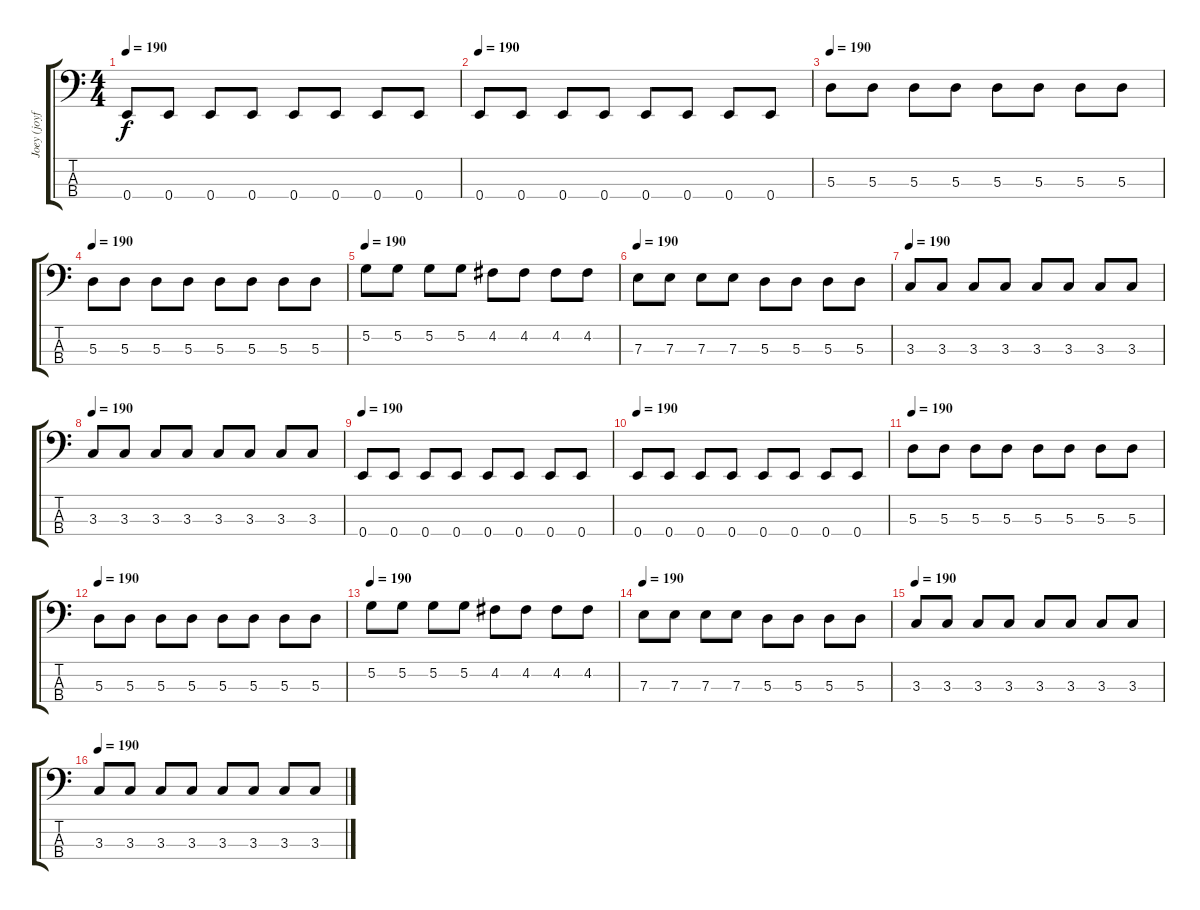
\track ("Joey (joyfull) De Maio" "Joey (joyf") {instrument electricbasspick}
\staff {score tabs}
\tuning (G2 D2 A1 E1) {hide}
\ts (4 4)
\tempo 190
\clef f4
\ks c
0.4.8{dy f} 0.4.8 0.4.8 0.4.8 0.4.8 0.4.8 0.4.8 0.4.8 |
\tempo 190
0.4.8 0.4.8 0.4.8 0.4.8 0.4.8 0.4.8 0.4.8 0.4.8 |
\tempo 190
5.3.8 5.3.8 5.3.8 5.3.8 5.3.8 5.3.8 5.3.8 5.3.8 |
\tempo 190
5.3.8 5.3.8 5.3.8 5.3.8 5.3.8 5.3.8 5.3.8 5.3.8 |
\tempo 190
5.2.8 5.2.8 5.2.8 5.2.8 4.2.8 4.2.8 4.2.8 4.2.8 |
\tempo 190
7.3.8 7.3.8 7.3.8 7.3.8 5.3.8 5.3.8 5.3.8 5.3.8 |
\tempo 190
3.3.8 3.3.8 3.3.8 3.3.8 3.3.8 3.3.8 3.3.8 3.3.8 |
\tempo 190
3.3.8 3.3.8 3.3.8 3.3.8 3.3.8 3.3.8 3.3.8 3.3.8 |
\tempo 190
0.4.8 0.4.8 0.4.8 0.4.8 0.4.8 0.4.8 0.4.8 0.4.8 |
\tempo 190
0.4.8 0.4.8 0.4.8 0.4.8 0.4.8 0.4.8 0.4.8 0.4.8 |
\tempo 190
5.3.8 5.3.8 5.3.8 5.3.8 5.3.8 5.3.8 5.3.8 5.3.8 |
\tempo 190
5.3.8 5.3.8 5.3.8 5.3.8 5.3.8 5.3.8 5.3.8 5.3.8 |
\tempo 190
5.2.8 5.2.8 5.2.8 5.2.8 4.2.8 4.2.8 4.2.8 4.2.8 |
\tempo 190
7.3.8 7.3.8 7.3.8 7.3.8 5.3.8 5.3.8 5.3.8 5.3.8 |
\tempo 190
3.3.8 3.3.8 3.3.8 3.3.8 3.3.8 3.3.8 3.3.8 3.3.8 |
\tempo 190
3.3.8 3.3.8 3.3.8 3.3.8 3.3.8 3.3.8 3.3.8 3.3.8
